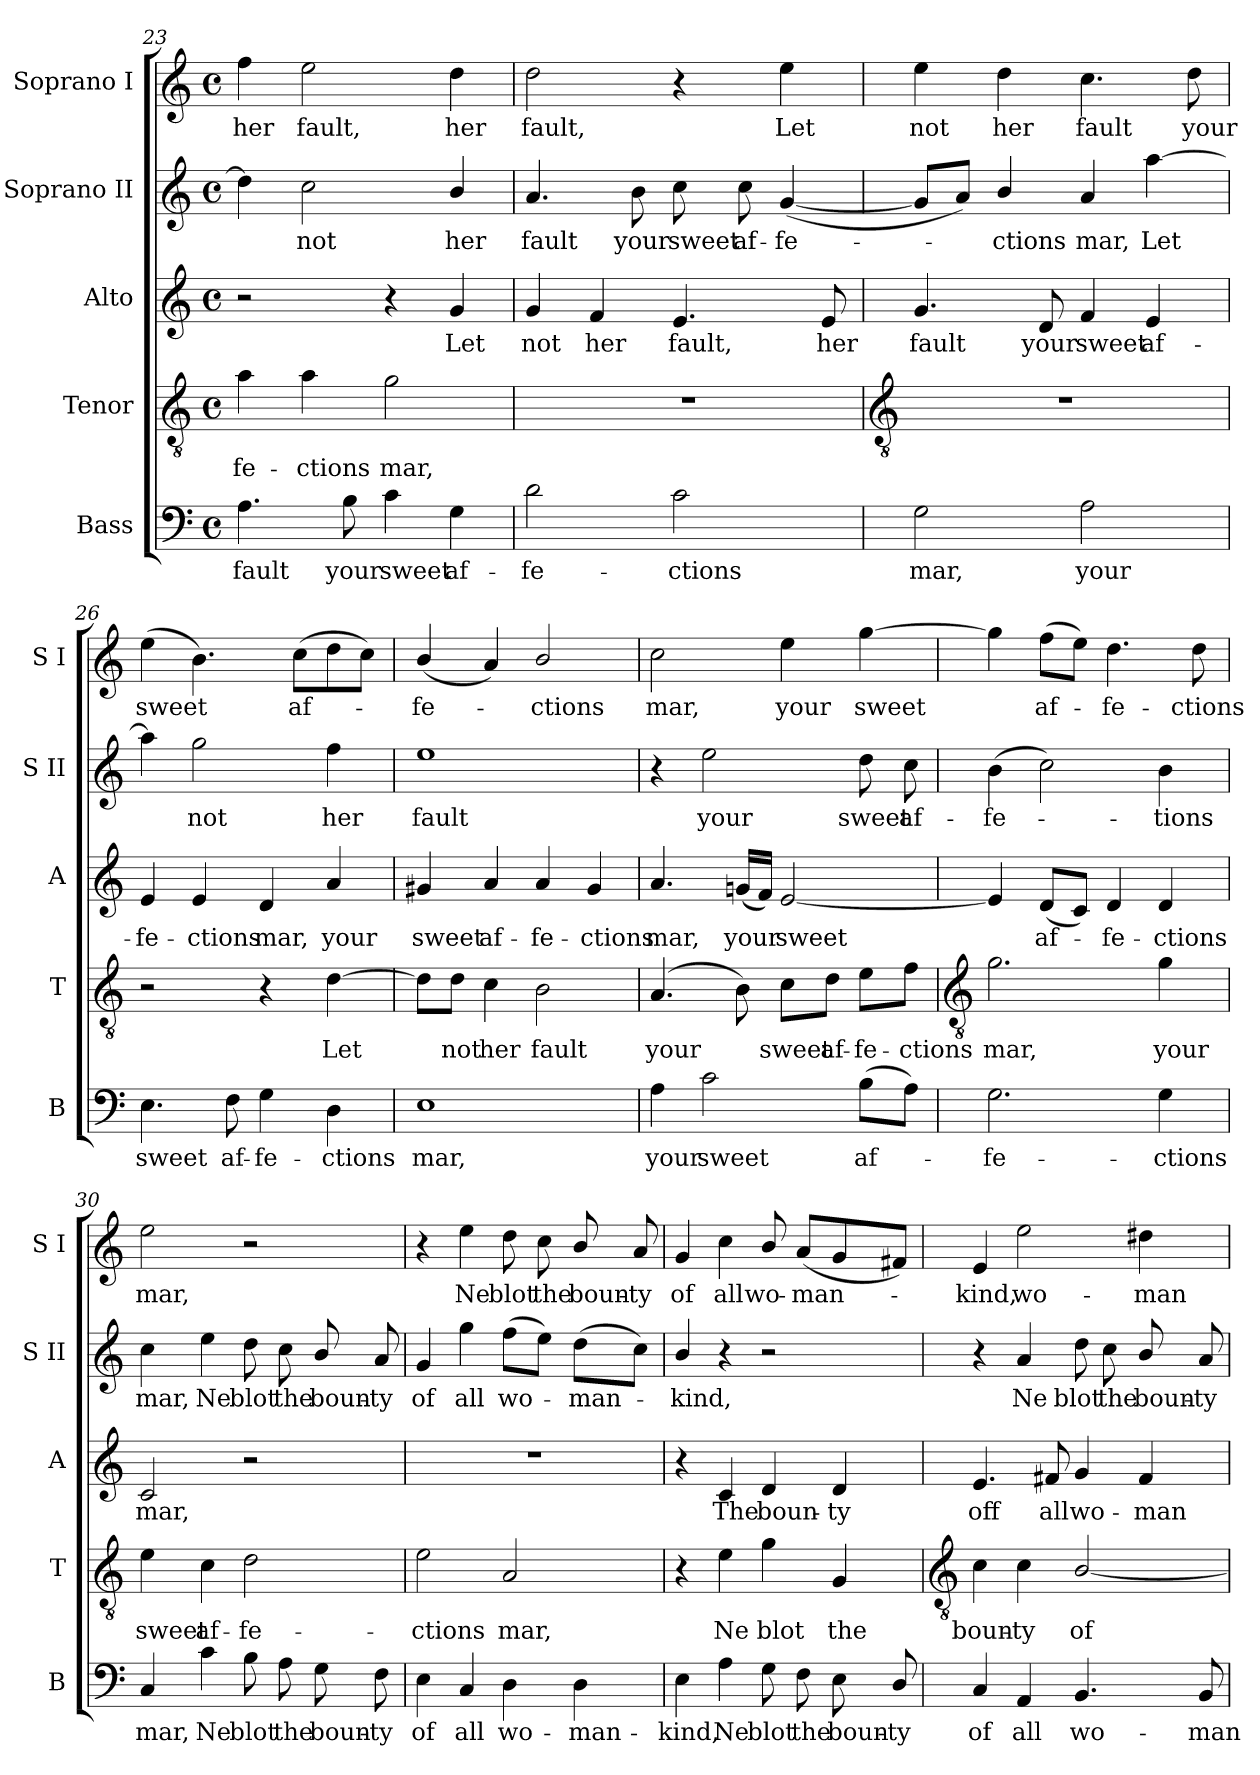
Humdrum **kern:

**kern	**text	**kern	**text	**kern	**text	**kern	**text	**kern	**text
*part5	*part5	*part4	*part4	*part3	*part3	*part2	*part2	*part1	*part1
*staff5	*staff5	*staff4	*staff4	*staff3	*staff3	*staff2	*staff2	*staff1	*staff1
*I"Bass	*	*I"Tenor	*	*I"Alto	*	*I"Soprano II	*	*I"Soprano I	*
*I'B	*	*I'T	*	*I'A	*	*I'S II	*	*I'S I	*
*clefF4	*	*clefGv2	*	*clefG2	*	*clefG2	*	*clefG2	*
*k[]	*	*k[]	*	*k[]	*	*k[]	*	*k[]	*
*C:	*	*C:	*	*C:	*	*C:	*	*C:	*
*M4/4	*	*M4/4	*	*M4/4	*	*M4/4	*	*M4/4	*
*met(c)	*	*met(c)	*	*met(c)	*	*met(c)	*	*met(c)	*
=23	=23	=23	=23	=23	=23	=23	=23	=23	=23
!	!LO:LY:b	!	!LO:LY:b	!	!	!	!	!	!LO:LY:b
4.A	fault	4a	fe-	2r	.	4dd]	.	4ff	her
!	!	!	!LO:LY:b	!	!	!	!LO:LY:b	!	!LO:LY:b
.	.	4a	-ctions	.	.	2cc	not	2ee	fault,
!	!LO:LY:b	!	!	!	!	!	!	!	!
8B	your	.	.	.	.	.	.	.	.
!	!LO:LY:b	!	!LO:LY:b	!	!	!	!	!	!
4c	sweet	2g	mar,	4r	.	.	.	.	.
!	!LO:LY:b	!	!	!	!LO:LY:b	!	!LO:LY:b	!	!LO:LY:b
4G	af-	.	.	4g	Let	4b/	her	4dd	her
=24	=24	=24	=24	=24	=24	=24	=24	=24	=24
!	!LO:LY:b	!	!	!	!LO:LY:b	!	!LO:LY:b	!	!LO:LY:b
2d	-fe-	1r	.	4g	not	4.a	fault	2dd	fault,
!	!	!	!	!	!LO:LY:b	!	!	!	!
.	.	.	.	4f	her	.	.	.	.
!	!	!	!	!	!	!	!LO:LY:b	!	!
.	.	.	.	.	.	8b	your	.	.
!	!LO:LY:b	!	!	!	!LO:LY:b	!	!LO:LY:b	!	!
2c	-ctions	.	.	4.e	fault,	8cc	sweet	4r	.
!	!	!	!	!	!	!	!LO:LY:b	!	!
.	.	.	.	.	.	8cc	af-	.	.
!	!	!	!	!	!	!	!LO:LY:b	!	!LO:LY:b
.	.	.	.	.	.	(<[4g	-fe-	4ee	Let
!	!	!	!	!	!LO:LY:b	!	!	!	!
.	.	.	.	8e	her	.	.	.	.
!!LO:LB:g=z
=25	=25	=25	=25	=25	=25	=25	=25	=25	=25
*	*	*clefGv2	*	*	*	*	*	*	*
!	!LO:LY:b	!	!	!	!LO:LY:b	!	!	!	!LO:LY:b
2G	mar,	1r	.	4.g	fault	8gL]	.	4ee	not
.	.	.	.	.	.	8aJ)	.	.	.
!	!	!	!	!	!	!	!LO:LY:b	!	!LO:LY:b
.	.	.	.	.	.	4b/	ctions	4dd	her
!	!	!	!	!	!LO:LY:b	!	!	!	!
.	.	.	.	8d	your	.	.	.	.
!	!LO:LY:b	!	!	!	!LO:LY:b	!	!LO:LY:b	!	!LO:LY:b
2A	your	.	.	4f	sweet	4a	mar,	4.cc	fault
!	!	!	!	!	!LO:LY:b	!	!LO:LY:b	!	!
.	.	.	.	4e	af-	[4aa	Let	.	.
!	!	!	!	!	!	!	!	!	!LO:LY:b
.	.	.	.	.	.	.	.	8dd	your
=26	=26	=26	=26	=26	=26	=26	=26	=26	=26
!	!LO:LY:b	!	!	!	!LO:LY:b	!	!	!	!LO:LY:b
4.E	sweet	2r	.	4e	-fe-	4aa]	.	(>4ee	sweet
!	!	!	!	!	!LO:LY:b	!	!LO:LY:b	!	!
.	.	.	.	4e	-ctions	2gg	not	4.b)	.
!	!LO:LY:b	!	!	!	!	!	!	!	!
8F	af-	.	.	.	.	.	.	.	.
!	!LO:LY:b	!	!	!	!LO:LY:b	!	!	!	!
4G	-fe-	4r	.	4d	mar,	.	.	.	.
!	!	!	!	!	!	!	!	!	!LO:LY:b
.	.	.	.	.	.	.	.	(>8ccL	af-
!	!LO:LY:b	!	!LO:LY:b	!	!LO:LY:b	!	!LO:LY:b	!	!
4D	-ctions	[4d	Let	4a	your	4ff	her	8dd	.
.	.	.	.	.	.	.	.	8ccJ)	.
=27	=27	=27	=27	=27	=27	=27	=27	=27	=27
!	!LO:LY:b	!	!	!	!LO:LY:b	!	!LO:LY:b	!	!LO:LY:b
1E	mar,	8d\L]	.	4g#X	sweet	1ee	fault	(<4b/	fe-
!	!	!	!LO:LY:b	!	!	!	!	!	!
.	.	8d\J	not	.	.	.	.	.	.
!	!	!	!LO:LY:b	!	!LO:LY:b	!	!	!	!
.	.	4c	her	4a	af-	.	.	4a)	.
!	!	!	!LO:LY:b	!	!LO:LY:b	!	!	!	!LO:LY:b
.	.	2B	fault	4a	-fe-	.	.	2b/	ctions
!	!	!	!	!	!LO:LY:b	!	!	!	!
.	.	.	.	4g#	-ctions	.	.	.	.
=28	=28	=28	=28	=28	=28	=28	=28	=28	=28
!	!LO:LY:b	!	!LO:LY:b	!	!LO:LY:b	!	!	!	!LO:LY:b
4A	your	(<4.A	your	4.a	mar,	4r	.	2cc	mar,
!	!LO:LY:b	!	!	!	!	!	!LO:LY:b	!	!
2c	sweet	.	.	.	.	2ee	your	.	.
!	!	!	!	!	!LO:LY:b	!	!	!	!
.	.	8B)	.	(<16gnLL	your	.	.	.	.
.	.	.	.	16fJJ)	.	.	.	.	.
!	!	!	!LO:LY:b	!	!LO:LY:b	!	!	!	!LO:LY:b
.	.	8c\L	sweet	[2e	sweet	.	.	4ee	your
!	!	!	!LO:LY:b	!	!	!	!	!	!
.	.	8d\J	af-	.	.	.	.	.	.
!	!LO:LY:b	!	!LO:LY:b	!	!	!	!LO:LY:b	!	!LO:LY:b
(>8BL	af-	8e\L	-fe-	.	.	8dd	sweet	[4gg	sweet
!	!	!	!LO:LY:b	!	!	!	!LO:LY:b	!	!
8AJ)	.	8f\J	-ctions	.	.	8cc	af-	.	.
!!LO:LB:g=z
=29	=29	=29	=29	=29	=29	=29	=29	=29	=29
*	*	*clefGv2	*	*	*	*	*	*	*
!	!LO:LY:b	!	!LO:LY:b	!	!	!	!LO:LY:b	!	!
2.G	fe-	2.g	mar,	4e]	.	(>4b	-fe-	4gg]	.
!	!	!	!	!	!LO:LY:b	!	!	!	!LO:LY:b
.	.	.	.	(<8dL	af-	2cc)	.	(>8ffL	af-
.	.	.	.	8cJ)	.	.	.	8eeJ)	.
!	!	!	!	!	!LO:LY:b	!	!	!	!LO:LY:b
.	.	.	.	4d	fe-	.	.	4.dd	fe-
!	!LO:LY:b	!	!LO:LY:b	!	!LO:LY:b	!	!LO:LY:b	!	!
4G	-ctions	4g	your	4d	-ctions	4b	tions	.	.
!	!	!	!	!	!	!	!	!	!LO:LY:b
.	.	.	.	.	.	.	.	8dd	-ctions
=30	=30	=30	=30	=30	=30	=30	=30	=30	=30
!	!LO:LY:b	!	!LO:LY:b	!	!LO:LY:b	!	!LO:LY:b	!	!LO:LY:b
4C	mar,	4e	sweet	2c	mar,	4cc	mar,	2ee	mar,
!	!LO:LY:b	!	!LO:LY:b	!	!	!	!LO:LY:b	!	!
4c	Ne	4c	af-	.	.	4ee	Ne	.	.
!	!LO:LY:b	!	!LO:LY:b	!	!	!	!LO:LY:b	!	!
8B	blot	2d	-fe-	2r	.	8dd	blot	2r	.
!	!LO:LY:b	!	!	!	!	!	!LO:LY:b	!	!
8A	the	.	.	.	.	8cc	the	.	.
!	!LO:LY:b	!	!	!	!	!	!LO:LY:b	!	!
8G	boun-	.	.	.	.	8b/	boun-	.	.
!	!LO:LY:b	!	!	!	!	!	!LO:LY:b	!	!
8F	-ty	.	.	.	.	8a	-ty	.	.
=31	=31	=31	=31	=31	=31	=31	=31	=31	=31
!	!LO:LY:b	!	!LO:LY:b	!	!	!	!LO:LY:b	!	!
4E	of	2e	-ctions	1r	.	4g	of	4r	.
!	!LO:LY:b	!	!	!	!	!	!LO:LY:b	!	!LO:LY:b
4C	all	.	.	.	.	4gg	all	4ee	Ne
!	!LO:LY:b	!	!LO:LY:b	!	!	!	!LO:LY:b	!	!LO:LY:b
4D	wo-	2A	mar,	.	.	(>8ffL	wo-	8dd	blot
!	!	!	!	!	!	!	!	!	!LO:LY:b
.	.	.	.	.	.	8eeJ)	.	8cc	the
!	!LO:LY:b	!	!	!	!	!	!LO:LY:b	!	!LO:LY:b
4D	-man-	.	.	.	.	(>8ddL	man-	8b/	boun-
!	!	!	!	!	!	!	!	!	!LO:LY:b
.	.	.	.	.	.	8ccJ)	.	8a	-ty
=32	=32	=32	=32	=32	=32	=32	=32	=32	=32
!	!LO:LY:b	!	!	!	!	!	!LO:LY:b	!	!LO:LY:b
4E	-kind,	4r	.	4r	.	4b/	kind,	4g	of
!	!LO:LY:b	!	!LO:LY:b	!	!LO:LY:b	!	!	!	!LO:LY:b
4A	Ne	4e	Ne	4c	The	4r	.	4cc	all
!	!LO:LY:b	!	!LO:LY:b	!	!LO:LY:b	!	!	!	!LO:LY:b
8G	blot	4g	blot	4d	boun-	2r	.	8b/	wo-
!	!LO:LY:b	!	!	!	!	!	!	!	!LO:LY:b
8F	the	.	.	.	.	.	.	(<8aL	-man-
!	!LO:LY:b	!	!LO:LY:b	!	!LO:LY:b	!	!	!	!
8E	boun-	4G	the	4d	-ty	.	.	8g	.
!	!LO:LY:b	!	!	!	!	!	!	!	!
8D/	-ty	.	.	.	.	.	.	8f#XJ)	.
!!LO:LB:g=z
=33	=33	=33	=33	=33	=33	=33	=33	=33	=33
*	*	*clefGv2	*	*	*	*	*	*	*
!	!LO:LY:b	!	!LO:LY:b	!	!LO:LY:b	!	!	!	!LO:LY:b
4C	of	4c	boun-	4.e	off	4r	.	4e	kind,
!	!LO:LY:b	!	!LO:LY:b	!	!	!	!LO:LY:b	!	!LO:LY:b
4AA	all	4c	-ty	.	.	4a	Ne	2ee	wo-
!	!	!	!	!	!LO:LY:b	!	!	!	!
.	.	.	.	8f#X	all	.	.	.	.
!	!LO:LY:b	!	!LO:LY:b	!	!LO:LY:b	!	!LO:LY:b	!	!
4.BB	wo-	[2B/	of	4g	wo-	8dd	blot	.	.
!	!	!	!	!	!	!	!LO:LY:b	!	!
.	.	.	.	.	.	8cc	the	.	.
!	!	!	!	!	!LO:LY:b	!	!LO:LY:b	!	!LO:LY:b
.	.	.	.	4f#	-man-	8b/	boun-	4dd#X	-man-
!	!LO:LY:b	!	!	!	!	!	!LO:LY:b	!	!
8BB	-man-	.	.	.	.	8a	-ty	.	.
=	=	=	=	=	=	=	=	=	=
*-	*-	*-	*-	*-	*-	*-	*-	*-	*-
